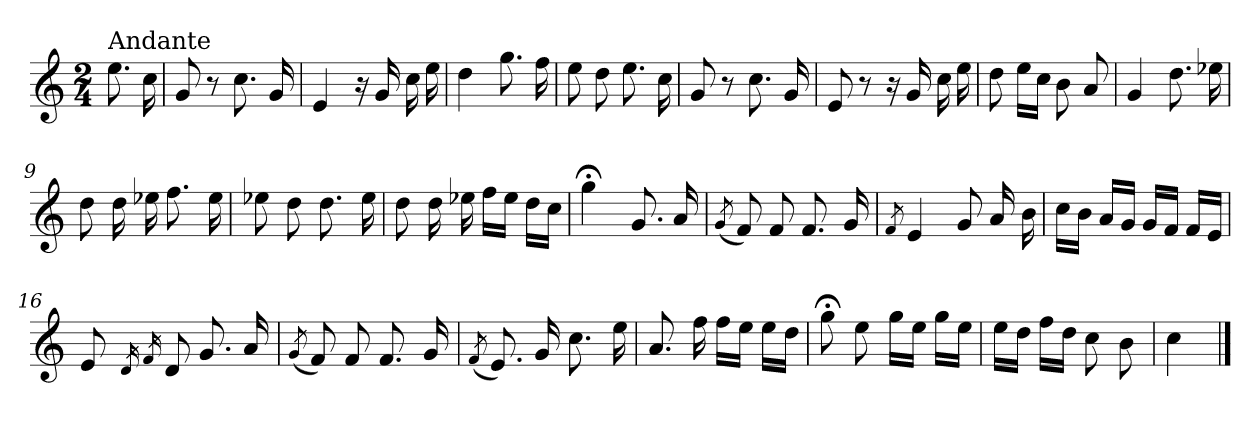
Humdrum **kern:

**kern
*part1
*staff1
*clefG2
*k[]
*C:
*M2/4
=
!LO:TX:a:t=Andante
8.ee\
16cc\
=1
8g/
8r
8.cc\
16g/
=2
4e/
16r
16g/
16cc\
16ee\
=3
4dd\
8.gg\
16ff\
=4
8ee\
8dd\
8.ee\
16cc\
=5
8g/
8r
8.cc\
16g/
=6
8e/
8r
16r
16g/
16cc\
16ee\
!!LO:LB:g=z
=7
8dd\
16ee\LL
16cc\JJ
8b\
8a/
=8
4g/
8.dd\
16ee-X\
=9
8dd\
16dd\
16ee-X\
8.ff\
16ee-\
=10
8ee-X\
8dd\
8.dd\
16ee-\
=11
8dd\
16dd\
16ee-X\
16ff\LL
16ee-\JJ
16dd\LL
16cc\JJ
=12
4gg;<\
8.g/
16a/
=13
(<8qg/
8f/)
8f/
8.f/
16g/
!!LO:LB:g=z
=14
8qf/
4e/
8g/
16a/
16b\
=15
16cc\LL
16b\JJ
16a/LL
16g/JJ
16g/LL
16f/JJ
16f/LL
16e/JJ
=16
8e/
16qd/
16qf/
8d/
8.g/
16a/
=17
(<8qg/
8f/)
8f/
8.f/
16g/
=18
(<8qf/
8.e/)
16g/
8.cc\
16ee\
=19
8.a/
16ff\
16ff\LL
16ee\JJ
16ee\LL
16dd\JJ
!!LO:LB:g=z
=20
8gg;<\
8ee\
16gg\LL
16ee\JJ
16gg\LL
16ee\JJ
=21
16ee\LL
16dd\JJ
16ff\LL
16dd\JJ
8cc\
8b\
=22
4cc\
==
*-
